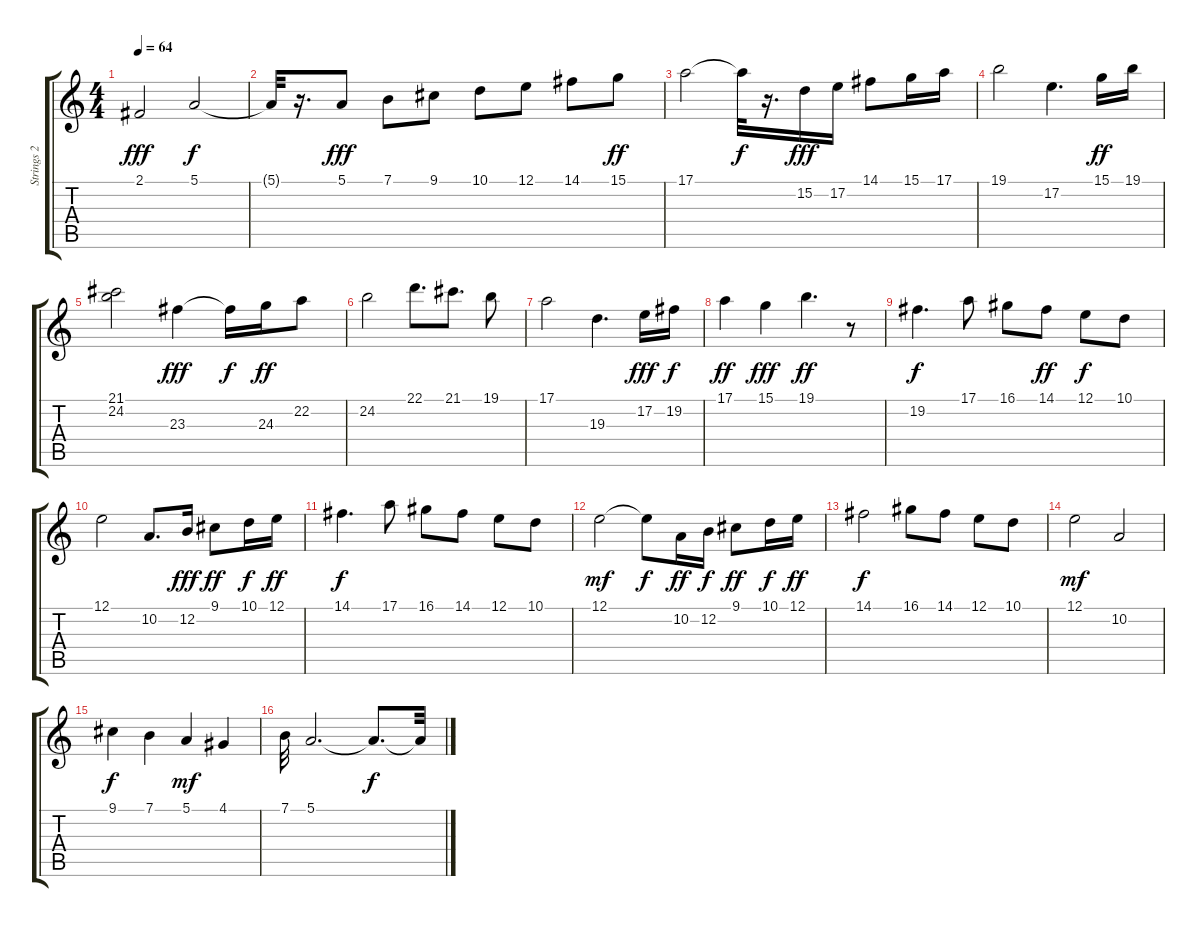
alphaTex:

\track ("Strings 2" "Strings 2") {instrument stringensemble1}
\staff {score tabs}
\tuning (E4 B3 G3 D3 A2 E2) {hide}
\ts (4 4)
\tempo 64
\clef g2
\ks c
2.1.2{dy fff} 5.1.2{dy f} |
5.1{t}.32 r.16{d} 5.1.8{dy fff} 7.1.8 9.1.8 10.1.8 12.1.8 14.1.8 15.1.8{dy ff} |
17.1.2 17.1{t}.32{dy f} r.16{d} 15.2.16{dy fff} 17.2.16 14.1.8 15.1.16 17.1.16 |
19.1.2 17.2.4{d} 15.1.16{dy ff} 19.1.16 |
(21.1 24.2).2 23.3.4{dy fff} 23.3{t}.16{dy f} 24.3.16{dy ff} 22.2.8 |
24.2.2 22.1.8{d} 21.1.8{d} 19.1.8 |
17.1.2 19.3.4{d} 17.2.16{dy fff} 19.2.16{dy f} |
17.1.4{dy ff} 15.1.4{dy fff} 19.1.4{d dy ff} r.8 |
19.2.4{d dy f} 17.1.8 16.1.8 14.1.8{dy ff} 12.1.8{dy f} 10.1.8 |
12.1.2 10.2.8{d} 12.2.16{dy fff} 9.1.8{dy ff} 10.1.16{dy f} 12.1.16{dy ff} |
14.1.4{d dy f} 17.1.8 16.1.8 14.1.8 12.1.8 10.1.8 |
12.1.2{dy mf} 12.1{t}.8{dy f} 10.2.16{dy ff} 12.2.16{dy f} 9.1.8{dy ff} 10.1.16{dy f} 12.1.16{dy ff} |
14.1.2{dy f} 16.1.8 14.1.8 12.1.8 10.1.8 |
12.1.2{dy mf} 10.2.2 |
9.1.4{dy f} 7.1.4 5.1.4{dy mf} 4.1.4 |
7.1.32 5.1.2{d} 5.1{t}.8{d dy f} 5.1{t}.32
